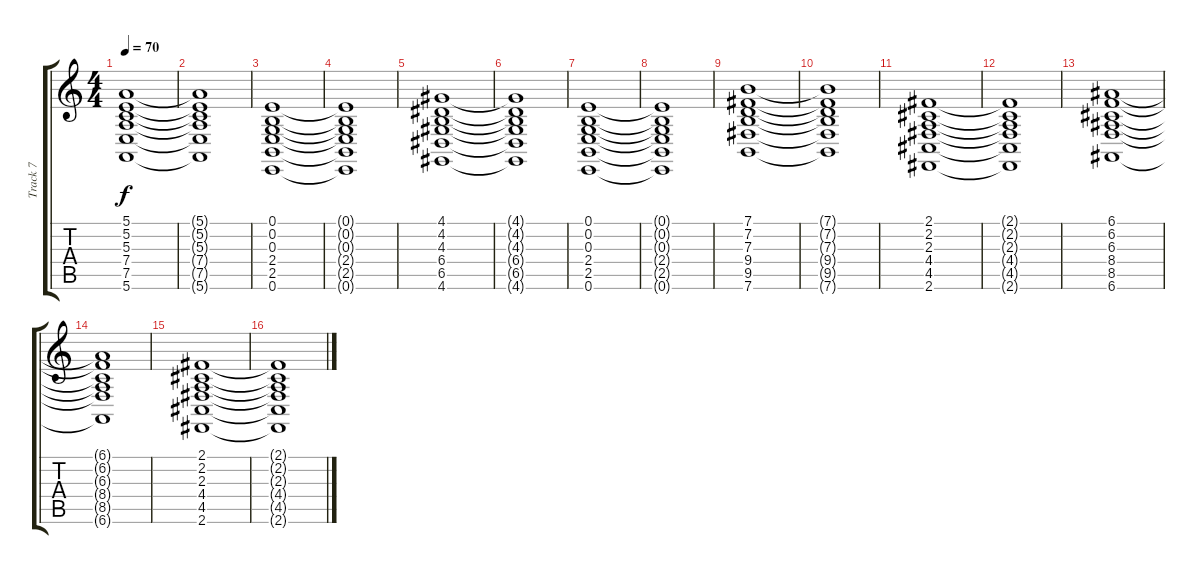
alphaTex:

\track ("Track 7" "Track 7") {instrument stringensemble1}
\staff {score tabs}
\tuning (E4 B3 G3 D3 A2 E2) {hide}
\ts (4 4)
\tempo 70
\clef g2
\ks c
(5.1 5.2 5.3 7.4 7.5 5.6).1{dy f} |
(5.1{t} 5.2{t} 5.3{t} 7.4{t} 7.5{t} 5.6{t}).1 |
(0.1 0.2 0.3 2.4 2.5 0.6).1 |
(0.1{t} 0.2{t} 0.3{t} 2.4{t} 2.5{t} 0.6{t}).1 |
(4.1 4.2 4.3 6.4 6.5 4.6).1 |
(4.1{t} 4.2{t} 4.3{t} 6.4{t} 6.5{t} 4.6{t}).1 |
(0.1 0.2 0.3 2.4 2.5 0.6).1 |
(0.1{t} 0.2{t} 0.3{t} 2.4{t} 2.5{t} 0.6{t}).1 |
(7.1 7.2 7.3 9.4 9.5 7.6).1 |
(7.1{t} 7.2{t} 7.3{t} 9.4{t} 9.5{t} 7.6{t}).1 |
(2.1 2.2 2.3 4.4 4.5 2.6).1 |
(2.1{t} 2.2{t} 2.3{t} 4.4{t} 4.5{t} 2.6{t}).1 |
(6.1 6.2 6.3 8.4 8.5 6.6).1 |
(6.1{t} 6.2{t} 6.3{t} 8.4{t} 8.5{t} 6.6{t}).1 |
(2.1 2.2 2.3 4.4 4.5 2.6).1 |
(2.1{t} 2.2{t} 2.3{t} 4.4{t} 4.5{t} 2.6{t}).1
